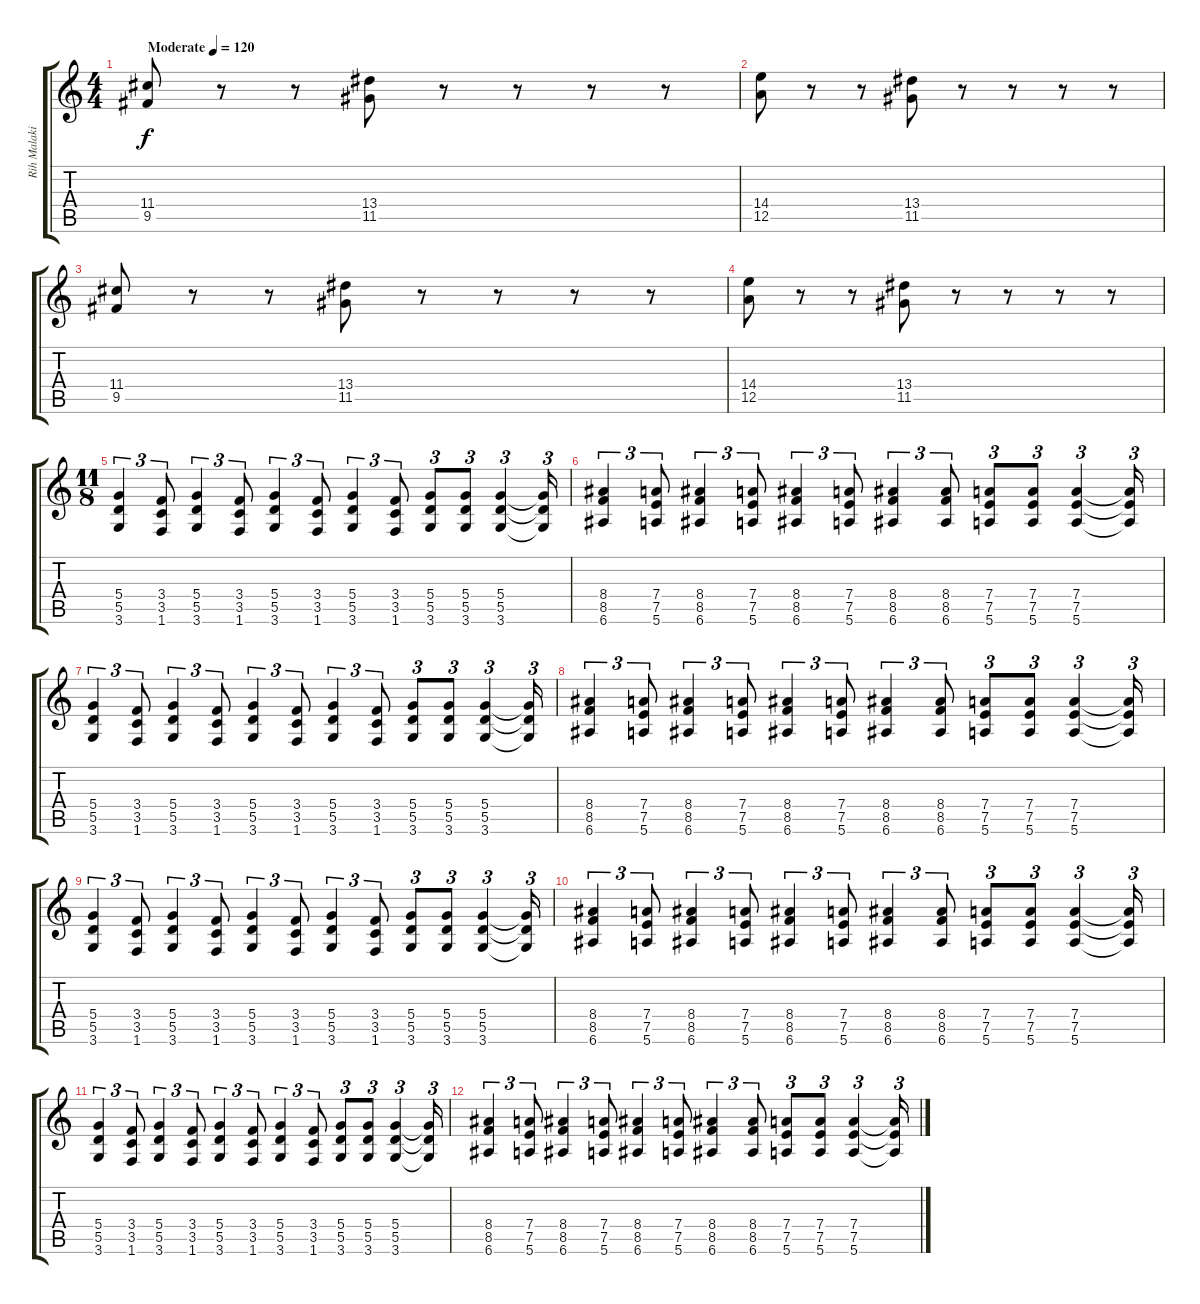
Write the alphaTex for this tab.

\track ("Rih Malakian" "Rih Malaki") {instrument distortionguitar}
\staff {score tabs}
\tuning (E4 B3 G3 D3 A2 E2) {hide}
\ts (4 4)
\tempo (120 "Moderate")
\clef g2
\ks c
(11.4 9.5).8{dy f instrument electricguitarclean} r.8 r.8{instrument electricguitarclean} (13.4 11.5).8{instrument electricguitarclean} r.8 r.8{instrument electricguitarclean} r.8{instrument electricguitarclean} r.8{instrument electricguitarclean} |
(14.4 12.5).8 r.8 r.8 (13.4 11.5).8 r.8 r.8 r.8 r.8 |
(11.4 9.5).8{instrument electricguitarclean} r.8 r.8{instrument electricguitarclean} (13.4 11.5).8{instrument electricguitarclean} r.8 r.8{instrument electricguitarclean} r.8{instrument electricguitarclean} r.8{instrument electricguitarclean} |
(14.4 12.5).8 r.8 r.8 (13.4 11.5).8 r.8 r.8 r.8 r.8 |
\ts (11 8)
(5.4 5.5 3.6).4{tu (3 2) instrument distortionguitar} (3.4 3.5 1.6).8{tu (3 2) instrument distortionguitar} (5.4 5.5 3.6).4{tu (3 2) instrument distortionguitar} (3.4 3.5 1.6).8{tu (3 2) instrument distortionguitar} (5.4 5.5 3.6).4{tu (3 2) instrument distortionguitar} (3.4 3.5 1.6).8{tu (3 2) instrument distortionguitar} (5.4 5.5 3.6).4{tu (3 2) instrument distortionguitar} (3.4 3.5 1.6).8{tu (3 2) instrument distortionguitar} (5.4 5.5 3.6).8{tu (3 2) instrument distortionguitar} (5.4 5.5 3.6).8{tu (3 2) instrument distortionguitar} (5.4 5.5 3.6).4{tu (3 2) instrument distortionguitar} (5.4{t} 5.5{t} 3.6{t}).16{tu (3 2) instrument distortionguitar} |
(8.4 8.5 6.6).4{tu (3 2)} (7.4 7.5 5.6).8{tu (3 2)} (8.4 8.5 6.6).4{tu (3 2)} (7.4 7.5 5.6).8{tu (3 2)} (8.4 8.5 6.6).4{tu (3 2)} (7.4 7.5 5.6).8{tu (3 2)} (8.4 8.5 6.6).4{tu (3 2)} (8.4 8.5 6.6).8{tu (3 2)} (7.4 7.5 5.6).8{tu (3 2)} (7.4 7.5 5.6).8{tu (3 2)} (7.4 7.5 5.6).4{tu (3 2)} (7.4{t} 7.5{t} 5.6{t}).16{tu (3 2)} |
(5.4 5.5 3.6).4{tu (3 2) instrument distortionguitar} (3.4 3.5 1.6).8{tu (3 2) instrument distortionguitar} (5.4 5.5 3.6).4{tu (3 2) instrument distortionguitar} (3.4 3.5 1.6).8{tu (3 2) instrument distortionguitar} (5.4 5.5 3.6).4{tu (3 2) instrument distortionguitar} (3.4 3.5 1.6).8{tu (3 2) instrument distortionguitar} (5.4 5.5 3.6).4{tu (3 2) instrument distortionguitar} (3.4 3.5 1.6).8{tu (3 2) instrument distortionguitar} (5.4 5.5 3.6).8{tu (3 2) instrument distortionguitar} (5.4 5.5 3.6).8{tu (3 2) instrument distortionguitar} (5.4 5.5 3.6).4{tu (3 2) instrument distortionguitar} (5.4{t} 5.5{t} 3.6{t}).16{tu (3 2) instrument distortionguitar} |
(8.4 8.5 6.6).4{tu (3 2)} (7.4 7.5 5.6).8{tu (3 2)} (8.4 8.5 6.6).4{tu (3 2)} (7.4 7.5 5.6).8{tu (3 2)} (8.4 8.5 6.6).4{tu (3 2)} (7.4 7.5 5.6).8{tu (3 2)} (8.4 8.5 6.6).4{tu (3 2)} (8.4 8.5 6.6).8{tu (3 2)} (7.4 7.5 5.6).8{tu (3 2)} (7.4 7.5 5.6).8{tu (3 2)} (7.4 7.5 5.6).4{tu (3 2)} (7.4{t} 7.5{t} 5.6{t}).16{tu (3 2)} |
(5.4 5.5 3.6).4{tu (3 2) instrument distortionguitar} (3.4 3.5 1.6).8{tu (3 2) instrument distortionguitar} (5.4 5.5 3.6).4{tu (3 2) instrument distortionguitar} (3.4 3.5 1.6).8{tu (3 2) instrument distortionguitar} (5.4 5.5 3.6).4{tu (3 2) instrument distortionguitar} (3.4 3.5 1.6).8{tu (3 2) instrument distortionguitar} (5.4 5.5 3.6).4{tu (3 2) instrument distortionguitar} (3.4 3.5 1.6).8{tu (3 2) instrument distortionguitar} (5.4 5.5 3.6).8{tu (3 2) instrument distortionguitar} (5.4 5.5 3.6).8{tu (3 2) instrument distortionguitar} (5.4 5.5 3.6).4{tu (3 2) instrument distortionguitar} (5.4{t} 5.5{t} 3.6{t}).16{tu (3 2) instrument distortionguitar} |
(8.4 8.5 6.6).4{tu (3 2)} (7.4 7.5 5.6).8{tu (3 2)} (8.4 8.5 6.6).4{tu (3 2)} (7.4 7.5 5.6).8{tu (3 2)} (8.4 8.5 6.6).4{tu (3 2)} (7.4 7.5 5.6).8{tu (3 2)} (8.4 8.5 6.6).4{tu (3 2)} (8.4 8.5 6.6).8{tu (3 2)} (7.4 7.5 5.6).8{tu (3 2)} (7.4 7.5 5.6).8{tu (3 2)} (7.4 7.5 5.6).4{tu (3 2)} (7.4{t} 7.5{t} 5.6{t}).16{tu (3 2)} |
(5.4 5.5 3.6).4{tu (3 2) instrument distortionguitar} (3.4 3.5 1.6).8{tu (3 2) instrument distortionguitar} (5.4 5.5 3.6).4{tu (3 2) instrument distortionguitar} (3.4 3.5 1.6).8{tu (3 2) instrument distortionguitar} (5.4 5.5 3.6).4{tu (3 2) instrument distortionguitar} (3.4 3.5 1.6).8{tu (3 2) instrument distortionguitar} (5.4 5.5 3.6).4{tu (3 2) instrument distortionguitar} (3.4 3.5 1.6).8{tu (3 2) instrument distortionguitar} (5.4 5.5 3.6).8{tu (3 2) instrument distortionguitar} (5.4 5.5 3.6).8{tu (3 2) instrument distortionguitar} (5.4 5.5 3.6).4{tu (3 2) instrument distortionguitar} (5.4{t} 5.5{t} 3.6{t}).16{tu (3 2) instrument distortionguitar} |
(8.4 8.5 6.6).4{tu (3 2)} (7.4 7.5 5.6).8{tu (3 2)} (8.4 8.5 6.6).4{tu (3 2)} (7.4 7.5 5.6).8{tu (3 2)} (8.4 8.5 6.6).4{tu (3 2)} (7.4 7.5 5.6).8{tu (3 2)} (8.4 8.5 6.6).4{tu (3 2)} (8.4 8.5 6.6).8{tu (3 2)} (7.4 7.5 5.6).8{tu (3 2)} (7.4 7.5 5.6).8{tu (3 2)} (7.4 7.5 5.6).4{tu (3 2)} (7.4{t} 7.5{t} 5.6{t}).16{tu (3 2)}
